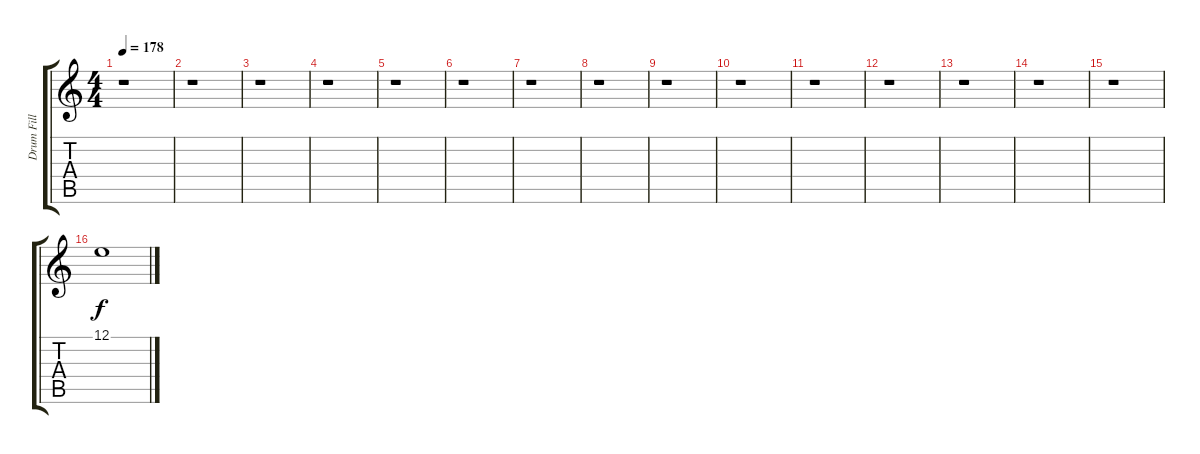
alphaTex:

\track ("Drum Fill (Bell)" "Drum Fill ") {mute instrument tubularbells}
\staff {score tabs}
\tuning (E4 B3 G3 D3 A2 E2) {hide}
\ts (4 4)
\tempo 178
\clef g2
\ks c
r.1{dy f} |
r.1 |
r.1 |
r.1 |
r.1 |
r.1 |
r.1 |
r.1 |
r.1 |
r.1 |
r.1 |
r.1 |
r.1 |
r.1 |
r.1 |
12.1.1
